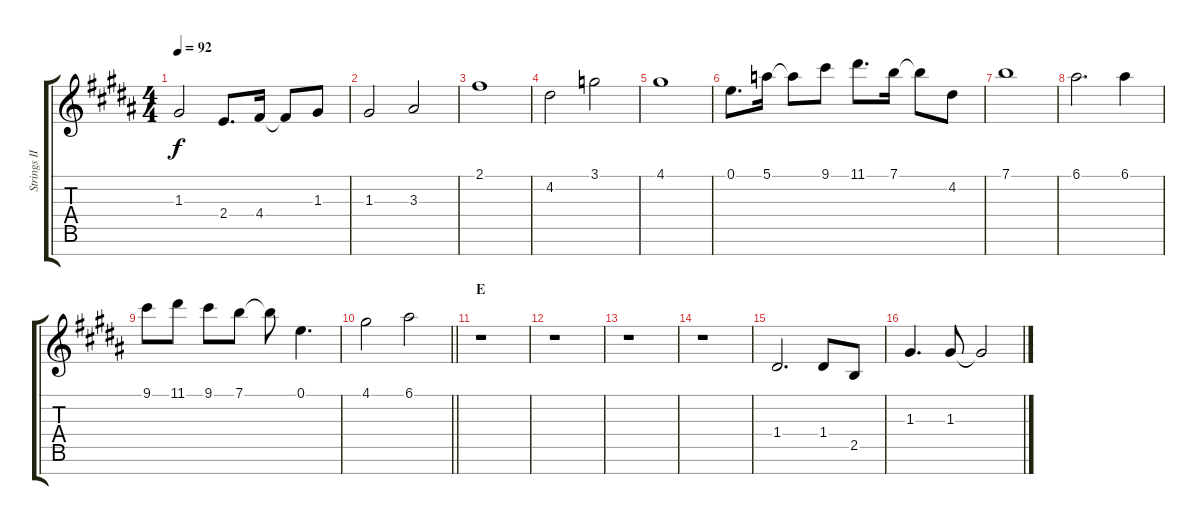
\track ("Strings II" "Strings II") {instrument stringensemble1}
\staff {score tabs}
\tuning (E5 B4 G4 D4 A3 E3 B2) {hide}
\ts (4 4)
\tempo 92
\clef g2
\ks b
1.3.2{dy f} 2.4.8{d} 4.4.16 4.4{t}.8 1.3.8 |
1.3.2 3.3.2 |
2.1.1 |
4.2.2 3.1.2 |
4.1.1 |
0.1.8{d} 5.1.16 5.1{t}.8 9.1.8 11.1.8{d} 7.1.16 7.1{t}.8 4.2.8 |
7.1.1 |
6.1.2{d} 6.1.4 |
9.1.8 11.1.8 9.1.8 7.1.8 7.1{t}.8 0.1.4{d} |
\barLineRight lightlight
4.1.2 6.1.2 |
\section ("" "E")
r.1 |
r.1 |
r.1 |
r.1 |
1.4.2{d} 1.4.8 2.5.8 |
1.3.4{d} 1.3.8 1.3{t}.2
